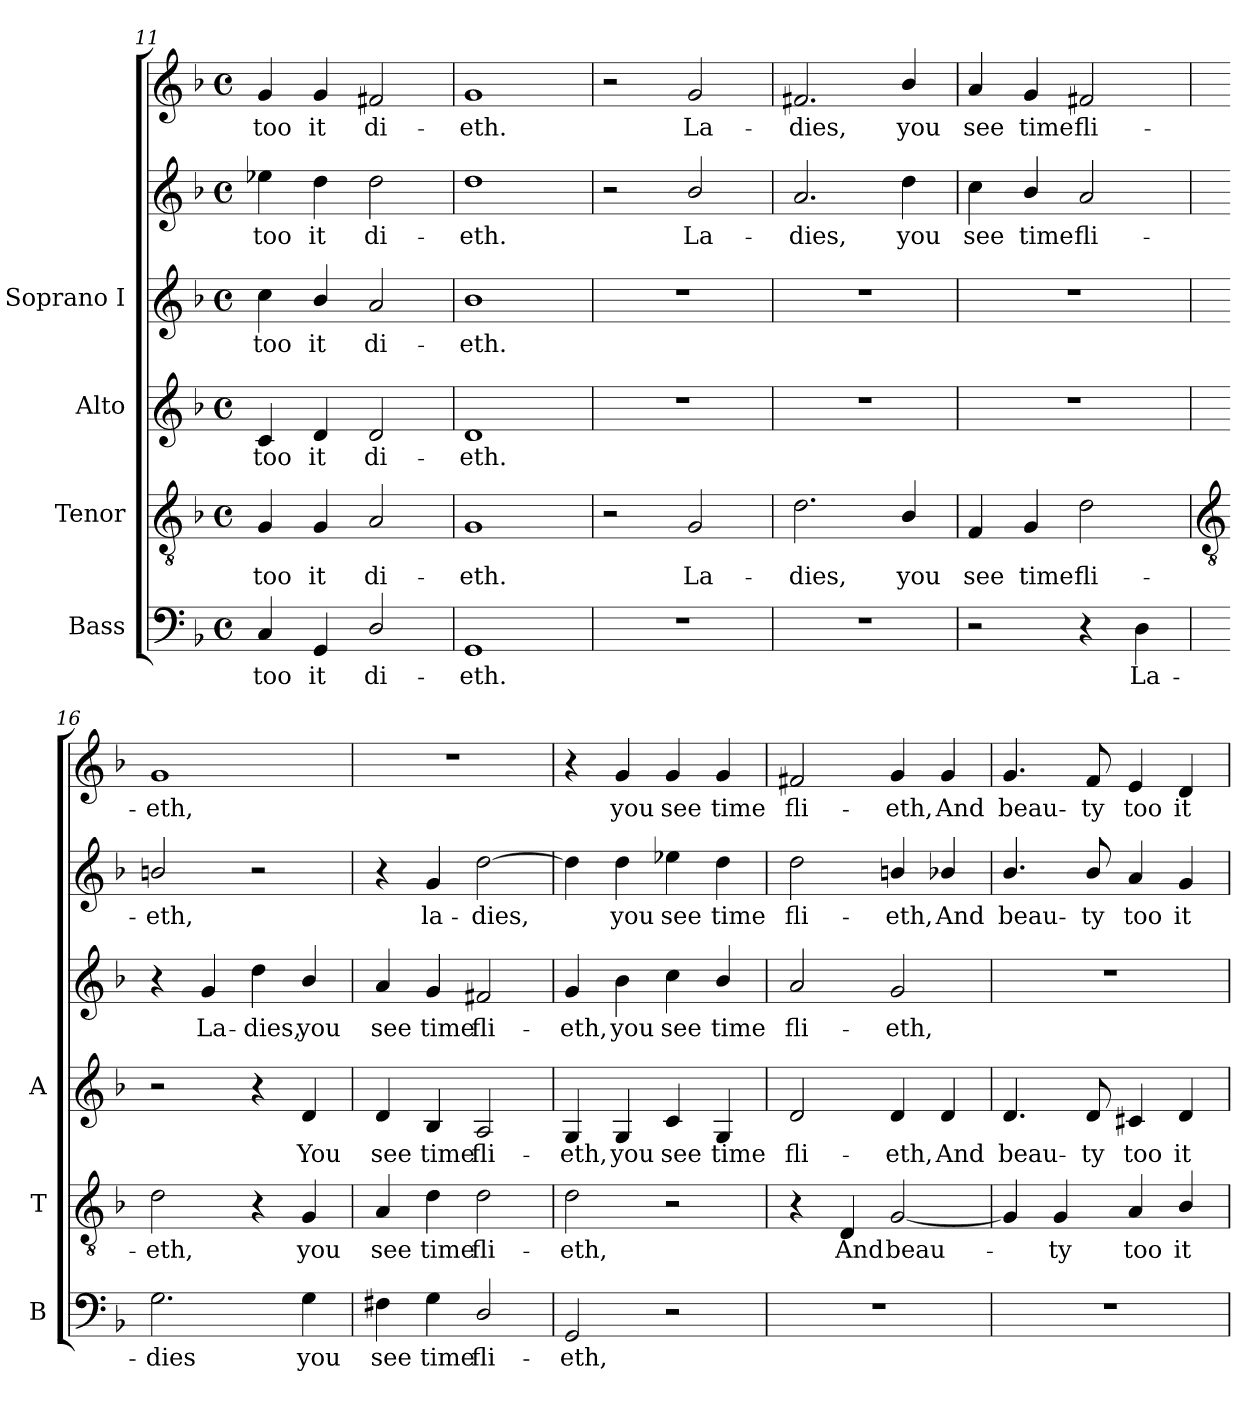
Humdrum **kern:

**kern	**text	**kern	**text	**kern	**text	**kern	**text	**kern	**text	**kern	**text
*part4	*part4	*part3	*part3	*part2	*part2	*part1	*part1	*part1	*part1	*part1	*part1
*staff6	*staff6	*staff5	*staff5	*staff4	*staff4	*staff3	*staff3	*staff2	*staff2	*staff1	*staff1
*I"Bass	*	*I"Tenor	*	*I"Alto	*	*I"Soprano I	*	*	*	*	*
*I'B	*	*I'T	*	*I'A	*	*	*	*	*	*	*
*clefF4	*	*clefGv2	*	*clefG2	*	*clefG2	*	*clefG2	*	*clefG2	*
*k[b-]	*	*k[b-]	*	*k[b-]	*	*k[b-]	*	*k[b-]	*	*k[b-]	*
*F:	*	*F:	*	*F:	*	*F:	*	*F:	*	*F:	*
*M4/4	*	*M4/4	*	*M4/4	*	*M4/4	*	*M4/4	*	*M4/4	*
*met(c)	*	*met(c)	*	*met(c)	*	*met(c)	*	*met(c)	*	*met(c)	*
=11	=11	=11	=11	=11	=11	=11	=11	=11	=11	=11	=11
!	!LO:LY:b	!	!LO:LY:b	!	!LO:LY:b	!	!LO:LY:b	!	!LO:LY:b	!	!LO:LY:b
4C	too	4G	too	4c	too	4cc	-too	4ee-X	-too	4g	too
!	!LO:LY:b	!	!LO:LY:b	!	!LO:LY:b	!	!LO:LY:b	!	!LO:LY:b	!	!LO:LY:b
4GG	it	4G	it	4d	it	4b-/	it	4dd	it	4g	it
!	!LO:LY:b	!	!LO:LY:b	!	!LO:LY:b	!	!LO:LY:b	!	!LO:LY:b	!	!LO:LY:b
2D/	di-	2A	di-	2d	di-	2a	di-	2dd	di-	2f#X	di-
=12	=12	=12	=12	=12	=12	=12	=12	=12	=12	=12	=12
!	!LO:LY:b	!	!LO:LY:b	!	!LO:LY:b	!	!LO:LY:b	!	!LO:LY:b	!	!LO:LY:b
1GG	-eth.	1G	-eth.	1d	-eth.	1b-	eth.	1dd	eth.	1g	-eth.
=13	=13	=13	=13	=13	=13	=13	=13	=13	=13	=13	=13
1r	.	2r	.	1r	.	1r	.	2r	.	2r	.
!	!	!	!LO:LY:b	!	!	!	!	!	!LO:LY:b	!	!LO:LY:b
.	.	2G	La-	.	.	.	.	2b-/	-La-	2g	La-
=14	=14	=14	=14	=14	=14	=14	=14	=14	=14	=14	=14
!	!	!	!LO:LY:b	!	!	!	!	!	!LO:LY:b	!	!LO:LY:b
1r	.	2.d	-dies,	1r	.	1r	.	2.a	dies,	2.f#X	-dies,
!	!	!	!LO:LY:b	!	!	!	!	!	!LO:LY:b	!	!LO:LY:b
.	.	4B-/	you	.	.	.	.	4dd	you	4b-/	you
=15	=15	=15	=15	=15	=15	=15	=15	=15	=15	=15	=15
!	!	!	!LO:LY:b	!	!	!	!	!	!LO:LY:b	!	!LO:LY:b
2r	.	4F	see	1r	.	1r	.	4cc	-see	4a	see
!	!	!	!LO:LY:b	!	!	!	!	!	!LO:LY:b	!	!LO:LY:b
.	.	4G	time	.	.	.	.	4b-/	time	4g	time
!	!	!	!LO:LY:b	!	!	!	!	!	!LO:LY:b	!	!LO:LY:b
4r	.	2d	fli-	.	.	.	.	2a	fli-	2f#X	fli-
!	!LO:LY:b	!	!	!	!	!	!	!	!	!	!
4D	La-	.	.	.	.	.	.	.	.	.	.
!!LO:LB:g=z
=16	=16	=16	=16	=16	=16	=16	=16	=16	=16	=16	=16
*	*	*clefGv2	*	*	*	*	*	*	*	*	*
!	!LO:LY:b	!	!LO:LY:b	!	!	!	!	!	!LO:LY:b	!	!LO:LY:b
2.G	-dies	2d	-eth,	2r	.	4r	.	2bn/	eth,	1g	-eth,
!	!	!	!	!	!	!	!LO:LY:b	!	!	!	!
.	.	.	.	.	.	4g	La-	.	.	.	.
!	!	!	!	!	!	!	!LO:LY:b	!	!	!	!
.	.	4r	.	4r	.	4dd	-dies,	2r	.	.	.
!	!LO:LY:b	!	!LO:LY:b	!	!LO:LY:b	!	!LO:LY:b	!	!	!	!
4G	you	4G	you	4d	You	4b-/	you	.	.	.	.
=17	=17	=17	=17	=17	=17	=17	=17	=17	=17	=17	=17
!	!LO:LY:b	!	!LO:LY:b	!	!LO:LY:b	!	!LO:LY:b	!	!	!	!
4F#X	see	4A	see	4d	see	4a	see	4r	.	1r	.
!	!LO:LY:b	!	!LO:LY:b	!	!LO:LY:b	!	!LO:LY:b	!	!LO:LY:b	!	!
4G	time	4d	time	4B-	time	4g	time	4g	la-	.	.
!	!LO:LY:b	!	!LO:LY:b	!	!LO:LY:b	!	!LO:LY:b	!	!LO:LY:b	!	!
2D/	fli-	2d	fli-	2A	fli-	2f#X	fli-	[2dd	-dies,	.	.
=18	=18	=18	=18	=18	=18	=18	=18	=18	=18	=18	=18
!	!LO:LY:b	!	!LO:LY:b	!	!LO:LY:b	!	!LO:LY:b	!	!	!	!
2GG	-eth,	2d	-eth,	4G	-eth,	4g	eth,	4dd]	.	4r	.
!	!	!	!	!	!LO:LY:b	!	!LO:LY:b	!	!LO:LY:b	!	!LO:LY:b
.	.	.	.	4G	you	4b-	you	4dd	you	4g	-you
!	!	!	!	!	!LO:LY:b	!	!LO:LY:b	!	!LO:LY:b	!	!LO:LY:b
2r	.	2r	.	4c	see	4cc	see	4ee-X	see	4g	see
!	!	!	!	!	!LO:LY:b	!	!LO:LY:b	!	!LO:LY:b	!	!LO:LY:b
.	.	.	.	4G	time	4b-/	time	4dd	time	4g	time
=19	=19	=19	=19	=19	=19	=19	=19	=19	=19	=19	=19
!	!	!	!	!	!LO:LY:b	!	!LO:LY:b	!	!LO:LY:b	!	!LO:LY:b
1r	.	4r	.	2d	fli-	2a	fli-	2dd	fli-	2f#X	fli-
!	!	!	!LO:LY:b	!	!	!	!	!	!	!	!
.	.	4D	And	.	.	.	.	.	.	.	.
!	!	!	!LO:LY:b	!	!LO:LY:b	!	!LO:LY:b	!	!LO:LY:b	!	!LO:LY:b
.	.	[2G	beau-	4d	-eth,	2g	-eth,	4bn/	-eth,	4g	-eth,
!	!	!	!	!	!LO:LY:b	!	!	!	!LO:LY:b	!	!LO:LY:b
.	.	.	.	4d	And	.	.	4b-X/	And	4g	And
=20	=20	=20	=20	=20	=20	=20	=20	=20	=20	=20	=20
!	!	!	!	!	!LO:LY:b	!	!	!	!LO:LY:b	!	!LO:LY:b
1r	.	4G]	.	4.d	beau-	1r	.	4.b-/	beau-	4.g	beau-
!	!	!	!LO:LY:b	!	!	!	!	!	!	!	!
.	.	4G	ty	.	.	.	.	.	.	.	.
!	!	!	!	!	!LO:LY:b	!	!	!	!LO:LY:b	!	!LO:LY:b
.	.	.	.	8d	-ty	.	.	8b-/	-ty	8f	-ty
!	!	!	!LO:LY:b	!	!LO:LY:b	!	!	!	!LO:LY:b	!	!LO:LY:b
.	.	4A	too	4c#X	too	.	.	4a	too	4e	too
!	!	!	!LO:LY:b	!	!LO:LY:b	!	!	!	!LO:LY:b	!	!LO:LY:b
.	.	4B-/	it	4d	it	.	.	4g	it	4d	it
=	=	=	=	=	=	=	=	=	=	=	=
*-	*-	*-	*-	*-	*-	*-	*-	*-	*-	*-	*-
